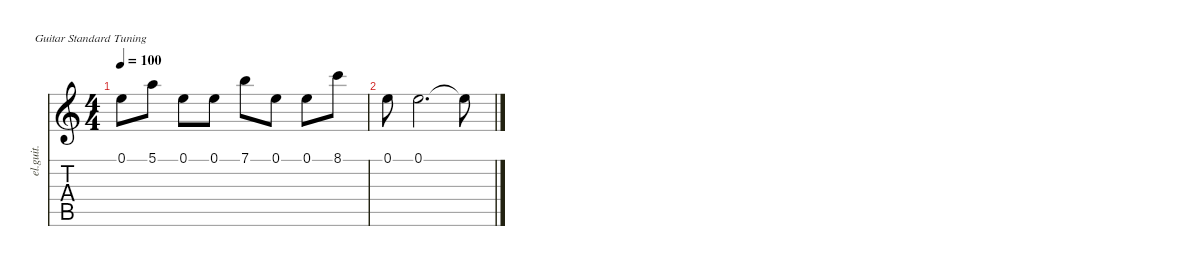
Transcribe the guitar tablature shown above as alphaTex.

\defaultSystemsLayout 4
\hideDynamics
\bracketExtendMode nobrackets
\otherSystemsTrackNameOrientation horizontal
\track ("Clean Guitar" "el.guit.") {instrument electricguitarclean}
\staff {score tabs}
\tuning (E4 B3 G3 D3 A2 E2)
\ts (4 4)
\tempo 100
\clef g2
\ks c
0.1.8{dy mf instrument electricguitarclean beam Down} 5.1.8{beam Down} 0.1.8{beam Down} 0.1.8{beam Down} 7.1.8{beam Down} 0.1.8{beam Down} 0.1.8{beam Down} 8.1.8{beam Down} |
0.1.8{beam Down} 0.1.2{d beam Down} 0.1{t}.8{beam Down}
